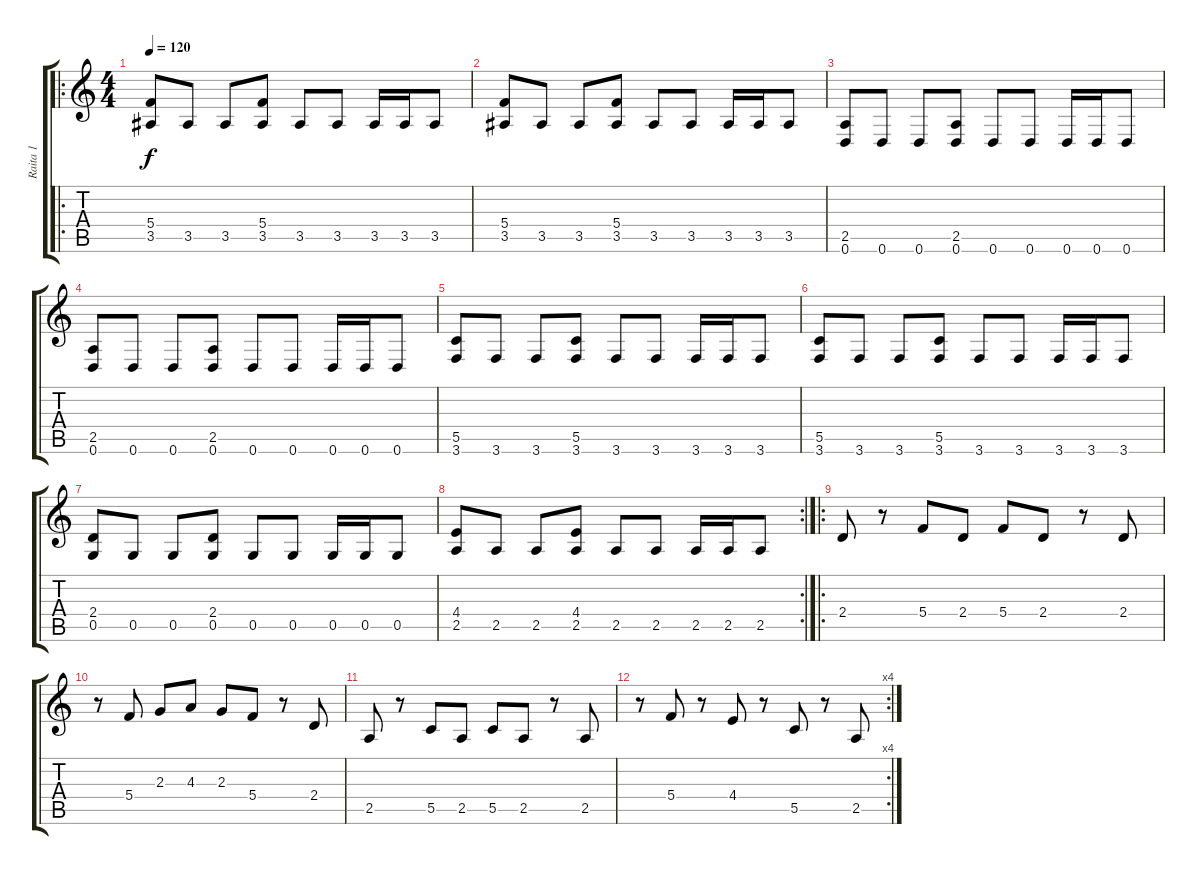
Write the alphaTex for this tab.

\track ("Raita 1" "Raita 1") {instrument distortionguitar}
\staff {score tabs}
\tuning (D4 A3 F3 C3 G2 D2) {hide}
\ro
\ts (4 4)
\tempo 120
\clef g2
\ks c
(5.4 3.5).8{dy f volume 13} 3.5.8 3.5.8 (5.4 3.5).8 3.5.8 3.5.8 3.5.16 3.5.16 3.5.8 |
(5.4 3.5).8 3.5.8 3.5.8 (5.4 3.5).8 3.5.8 3.5.8 3.5.16 3.5.16 3.5.8 |
(2.5 0.6).8 0.6.8 0.6.8 (2.5 0.6).8 0.6.8 0.6.8 0.6.16 0.6.16 0.6.8 |
(2.5 0.6).8 0.6.8 0.6.8 (2.5 0.6).8 0.6.8 0.6.8 0.6.16 0.6.16 0.6.8 |
(5.5 3.6).8 3.6.8 3.6.8 (5.5 3.6).8 3.6.8 3.6.8 3.6.16 3.6.16 3.6.8 |
(5.5 3.6).8 3.6.8 3.6.8 (5.5 3.6).8 3.6.8 3.6.8 3.6.16 3.6.16 3.6.8 |
(2.4 0.5).8 0.5.8 0.5.8 (2.4 0.5).8 0.5.8 0.5.8 0.5.16 0.5.16 0.5.8 |
\rc 2
(4.4 2.5).8 2.5.8 2.5.8 (4.4 2.5).8 2.5.8 2.5.8 2.5.16 2.5.16 2.5.8 |
\ro
2.4.8 r.8 5.4.8 2.4.8 5.4.8 2.4.8 r.8 2.4.8 |
r.8 5.4.8 2.3.8 4.3.8 2.3.8 5.4.8 r.8 2.4.8 |
2.5.8 r.8 5.5.8 2.5.8 5.5.8 2.5.8 r.8 2.5.8 |
\rc 4
r.8 5.4.8 r.8 4.4.8 r.8 5.5.8 r.8 2.5.8
